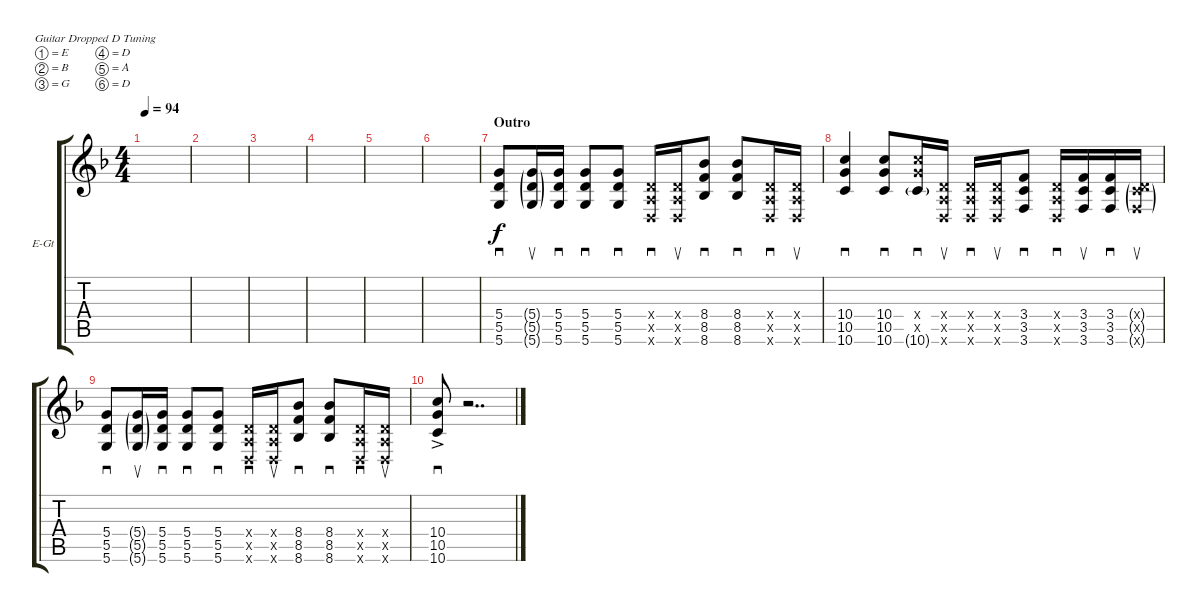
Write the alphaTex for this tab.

\defaultSystemsLayout 4
\bracketExtendMode groupsimilarinstruments
\firstSystemTrackNameOrientation horizontal
\otherSystemsTrackNameOrientation horizontal
\track ("Electric Guitar" "E-Gt") {instrument electricguitarclean}
\staff {score tabs}
\tuning (E4 B3 G3 D3 A2 D2)
\ts (4 4)
\tempo 94
\clef g2
\ks dminor
|
|
|
|
|
|
\section ("" "Outro")
(5.6 5.5 5.4).8{sd} (5.6{g} 5.5{g} 5.4{g}).16{su} (5.5 5.6 5.4).16{sd} (5.6 5.5 5.4).8{sd} (5.6 5.5 5.4).8{sd} (0.6{x} 0.5{x} 0.4{x}).16{sd} (0.6{x} 0.5{x} 0.4{x}).16{su} (8.5 8.6 8.4).8{sd} (8.6 8.5 8.4).8{sd} (0.6{x} 0.5{x} 0.4{x}).16{sd} (0.6{x} 0.5{x} 0.4{x}).16{su} |
(10.6 10.5 10.4).4{sd} (10.6 10.5 10.4).8{sd} (10.6{g} 10.5{x} 10.4{x}).16{sd} (0.5{x} 0.6{x} 0.4{x}).16{su} (0.6{x} 0.5{x} 0.4{x}).16{sd} (0.6{x} 0.5{x} 0.4{x}).16{su} (3.6 3.5 3.4).8{sd} (0.6{x} 0.5{x} 0.4{x}).16{sd} (3.6 3.5 3.4).16{su} (3.6 3.5 3.4).16{sd} (3.5{g x} 3.6{g x} 0.4{g x}).16{su} |
(5.6 5.5 5.4).8{sd} (5.6{g} 5.5{g} 5.4{g}).16{su} (5.5 5.6 5.4).16{sd} (5.6 5.5 5.4).8{sd} (5.6 5.5 5.4).8{sd} (0.6{x} 0.5{x} 0.4{x}).16{sd} (0.6{x} 0.5{x} 0.4{x}).16{su} (8.5 8.6 8.4).8{sd} (8.6 8.5 8.4).8{sd} (0.6{x} 0.5{x} 0.4{x}).16{sd} (0.6{x} 0.5{x} 0.4{x}).16{su} |
(10.6{ac} 10.5{ac} 10.4{ac}).8{sd} r.2{dd}
